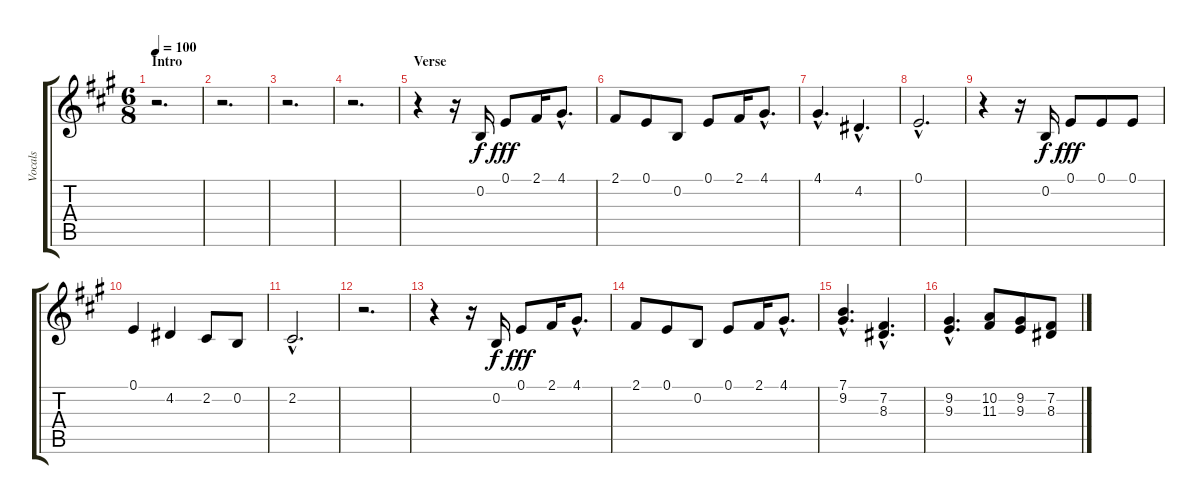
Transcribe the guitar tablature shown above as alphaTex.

\track ("Vocals" "Vocals") {instrument tenorsax}
\staff {score tabs}
\tuning (E4 B3 G3 D3 A2 E2) {hide}
\ts (6 8)
\section ("" "Intro")
\tempo 100
\clef g2
\ks a
r.2{d dy f instrument tenorsax} |
r.2{d} |
r.2{d} |
r.2{d} |
\section ("" "Verse")
r.4 r.16 0.2.16 0.1.8{dy fff} 2.1.16 4.1{hac}.8{d} |
2.1.8 0.1.8 0.2.8 0.1.8 2.1.16 4.1{hac}.8{d} |
4.1{hac}.4{d} 4.2{hac}.4{d} |
0.1{hac}.2{d} |
r.4 r.16 0.2.16{dy f} 0.1.8{dy fff} 0.1.8 0.1.8 |
0.1.4 4.2.4 2.2.8 0.2.8 |
2.2{hac}.2{d} |
r.2{d} |
r.4 r.16 0.2.16{dy f} 0.1.8{dy fff} 2.1.16 4.1{hac}.8{d} |
2.1.8 0.1.8 0.2.8 0.1.8 2.1.16 4.1{hac}.8{d} |
(7.1{hac} 9.2{hac}).4{d} (7.2{hac} 8.3{hac}).4{d} |
(9.2{hac} 9.3{hac}).4{d} (10.2 11.3).8 (9.2 9.3).8 (7.2 8.3).8
